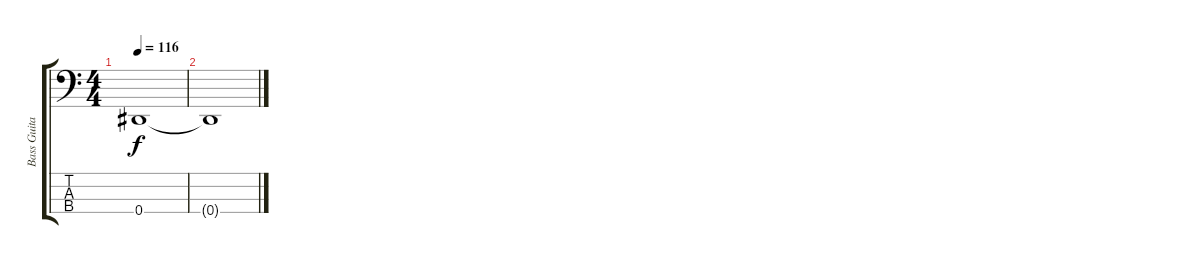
\track ("Bass Guitar (Kohsaku Mitani)" "Bass Guita") {instrument electricbasspick}
\staff {score tabs}
\tuning (Gb2 Db2 Ab1 Eb1) {hide}
\ts (4 4)
\tempo 116
\clef f4
\ks c
0.4.1{dy f} |
0.4{t}.1
